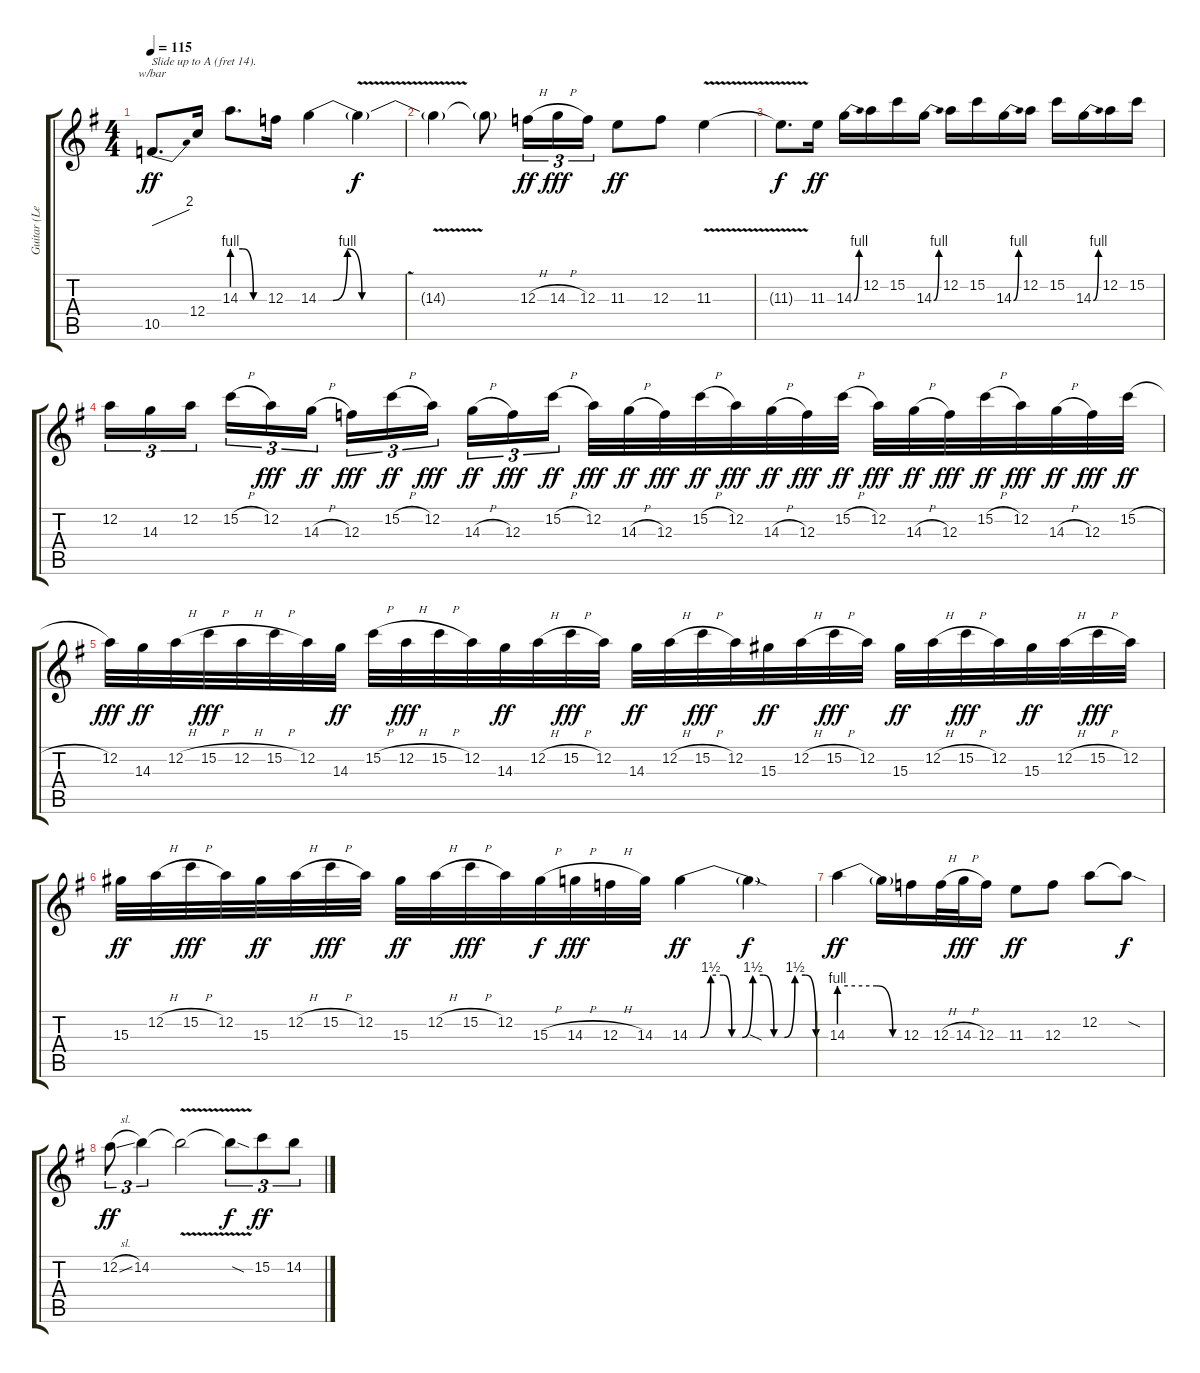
\track ("Guitar (Lead and Solo)" "Guitar (Le") {instrument overdrivenguitar}
\staff {score tabs}
\tuning (D4 A3 F3 C3 G2 D2) {hide}
\ts (4 4)
\tempo 115
\clef g2
\ks g
10.5.8{d tbe (dive default 0 0 60 8) txt "Slide up to A (fret 14)." dy ff} 12.4.16 14.3{be (custom 0 4 20 4 40 0 60 0)}.8{d} 12.3.16 14.3{be (custom 0 0 10 0 20 4 30 0 60 0)}.4 14.3{v t}.4{dy f} |
14.3{t}.4 14.3{t}.8 12.3{h}.16{tu (3 2) dy ff} 14.3{h}.16{tu (3 2) dy fff} 12.3.16{tu (3 2)} 11.3.8{dy ff} 12.3.8 11.3{v}.4 |
11.3{t}.8{d dy f} 11.3.16{dy ff} 14.3{be (bend 0 0 60 4)}.16 12.2.16 15.2.16 14.3{be (bend 0 0 60 4)}.16 12.2.16 15.2.16 14.3{be (bend 0 0 60 4)}.16 12.2.16 15.2.16 14.3{be (bend 0 0 60 4)}.16 12.2.16 15.2.16 |
12.2.16{tu (3 2)} 14.3.16{tu (3 2)} 12.2.16{tu (3 2) beam splitsecondary} 15.2{h}.16{tu (3 2)} 12.2.16{tu (3 2) dy fff} 14.3{h}.16{tu (3 2) dy ff} 12.3.16{tu (3 2) dy fff} 15.2{h}.16{tu (3 2) dy ff} 12.2.16{tu (3 2) dy fff beam splitsecondary} 14.3{h}.16{tu (3 2) dy ff} 12.3.16{tu (3 2) dy fff} 15.2{h}.16{tu (3 2) dy ff} 12.2.32{dy fff} 14.3{h}.32{dy ff} 12.3.32{dy fff} 15.2{h}.32{dy ff} 12.2.32{dy fff} 14.3{h}.32{dy ff} 12.3.32{dy fff} 15.2{h}.32{dy ff} 12.2.32{dy fff} 14.3{h}.32{dy ff} 12.3.32{dy fff} 15.2{h}.32{dy ff} 12.2.32{dy fff} 14.3{h}.32{dy ff} 12.3.32{dy fff} 15.2{h}.32{dy ff} |
12.2.32{dy fff} 14.3.32{dy ff} 12.2{h}.32 15.2{h}.32{dy fff} 12.2{h}.32 15.2{h}.32 12.2.32 14.3.32{dy ff} 15.2{h}.32 12.2{h}.32{dy fff} 15.2{h}.32 12.2.32 14.3.32{dy ff} 12.2{h}.32 15.2{h}.32{dy fff} 12.2.32 14.3.32{dy ff} 12.2{h}.32 15.2{h}.32{dy fff} 12.2.32 15.3.32{dy ff} 12.2{h}.32 15.2{h}.32{dy fff} 12.2.32 15.3.32{dy ff} 12.2{h}.32 15.2{h}.32{dy fff} 12.2.32 15.3.32{dy ff} 12.2{h}.32 15.2{h}.32{dy fff} 12.2.32 |
15.3.32{dy ff} 12.2{h}.32 15.2{h}.32{dy fff} 12.2.32 15.3.32{dy ff} 12.2{h}.32 15.2{h}.32{dy fff} 12.2.32 15.3.32{dy ff} 12.2{h}.32 15.2{h}.32{dy fff} 12.2.32 15.3{h}.32{dy f} 14.3{h}.32{dy fff} 12.3{h}.32 14.3.32 14.3{be (custom 0 0 5 0 10 6 16 6 20 0 25 0 30 6 35 6 40 0 45 0 50 6 55 6 60 0)}.4{dy ff} 14.3{sod t}.4{dy f} |
14.3{be (custom 0 4 35 4 50 0 60 0)}.4{dy ff} 14.3{t}.16 12.3.16 12.3{h}.32 14.3{h}.32{dy fff} 12.3.16 11.3.8{dy ff} 12.3.8 12.2.8 12.2{sod t}.8{dy f} |
12.2{sl}.8{tu (3 2) dy ff} 14.2.4{tu (3 2)} 14.2{v t}.2 14.2{sod t}.8{tu (3 2) dy f} 15.2.8{tu (3 2) dy ff} 14.2.8{tu (3 2)}
